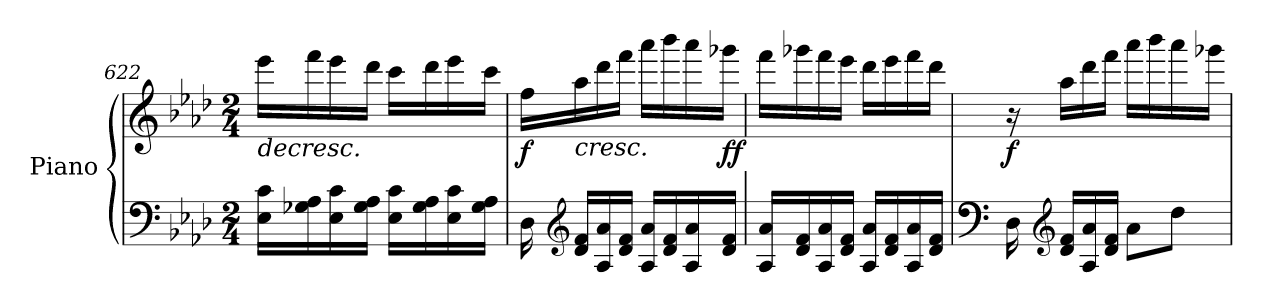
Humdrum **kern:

**kern	**kern	**dynam
*part1	*part1	*part1
*staff2	*staff1	*staff1/2
*I"Piano	*	*
*I'Pno.	*	*
*clefF4	*clefG2	*
*k[b-e-a-d-]	*k[b-e-a-d-]	*
*M2/4	*M2/4	*
=622	=622	=622
!	!	!LO:HP:b
16E-\ 16c\LL	16eee-\LL	>
16G-X\ 16A-\	16fff\	.
16E-\ 16c\	16eee-\	.
16G-\ 16A-\JJ	16ddd-\JJ	.
16E-\ 16c\LL	16ccc\LL	.
16G-\ 16A-\	16ddd-\	.
16E-\ 16c\	16eee-\	.
16G-\ 16A-\JJ	16ccc\JJ	.
=623	=623	=623
!	!	!LO:DY:b
16D-\	16ff\LL	f
*clefG2	*	*
!	!	!LO:HP:b
16d-/ 16f/LL	16aa-\	<
16A-/ 16a-/	16ddd-\	.
16d-/ 16f/JJ	16fff\JJ	.
16A-/ 16a-/LL	16aaa-\LL	.
16d-/ 16f/	16bbb-\	.
16A-/ 16a-/	16aaa-\	.
!	!	!LO:DY:n=1:b
16d-/ 16f/JJ	16ggg-X\JJ	] ff
=624	=624	=624
16A-/ 16a-/LL	16fff\LL	.
16d-/ 16f/	16ggg-X\	.
16A-/ 16a-/	16fff\	.
16d-/ 16f/JJ	16eee-\JJ	.
16A-/ 16a-/LL	16ddd-\LL	.
16d-/ 16f/	16eee-\	.
16A-/ 16a-/	16fff\	.
16d-/ 16f/JJ	16ddd-\JJ	.
.	.	[
!!LO:PB:g=z
=625	=625	=625
*clefF4	*	*
!	!	!LO:DY:b
16D-\	16r	f
*clefG2	*	*
16d-/ 16f/LL	16aa-\LL	.
16A-/ 16a-/	16ddd-\	.
16d-/ 16f/JJ	16fff\JJ	.
8a-\L	16aaa-\LL	.
.	16bbb-\	.
8dd-\J	16aaa-\	.
.	16ggg-X\JJ	.
=	=	=
*-	*-	*-
